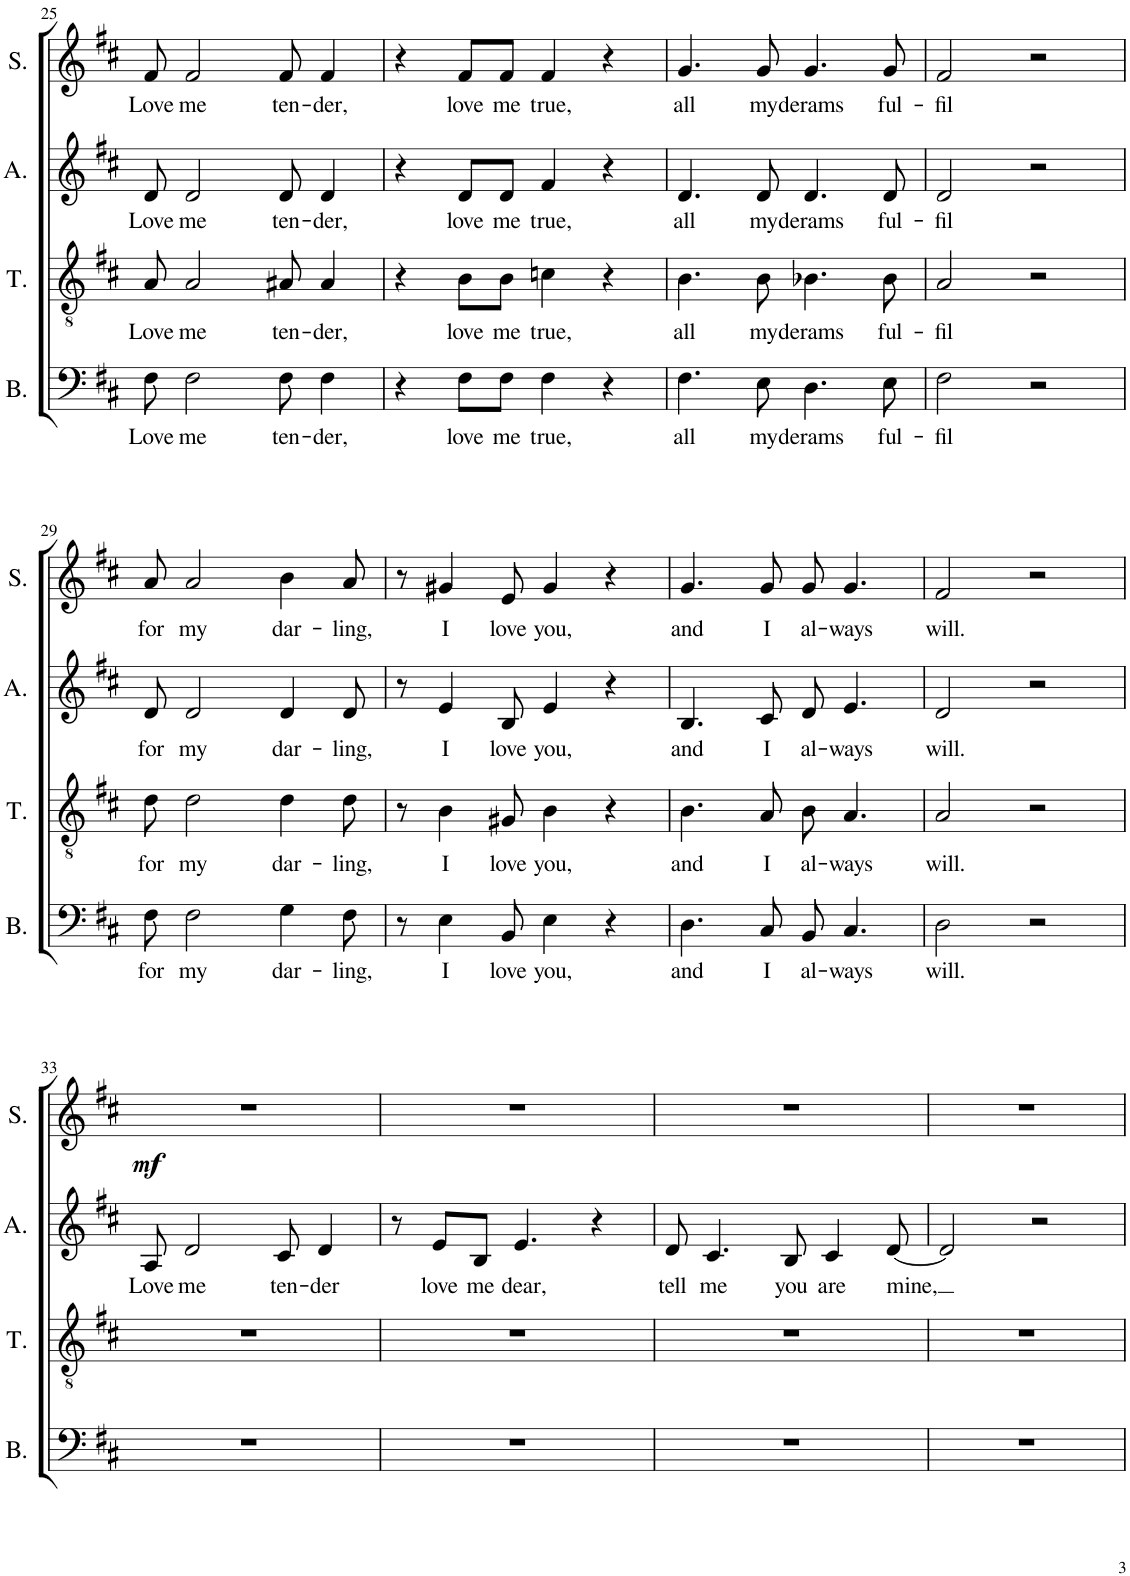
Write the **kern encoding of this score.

**kern	**text	**kern	**text	**kern	**text	**dynam	**kern	**text
*part4	*part4	*part3	*part3	*part2	*part2	*part2	*part1	*part1
*staff4	*staff4	*staff3	*staff3	*staff2	*staff2	*staff2	*staff1	*staff1
*I"Bass	*	*I"Tenor	*	*I"Alto	*	*	*I"Soprano	*
*I'B.	*	*I'T.	*	*I'A.	*	*	*I'S.	*
!!LO:PB:g=z
*clefF4	*	*clefGv2	*	*clefG2	*	*	*clefG2	*
*k[f#c#]	*	*k[f#c#]	*	*k[f#c#]	*	*	*k[f#c#]	*
*M4/4	*	*M4/4	*	*M4/4	*	*	*M4/4	*
=25	=25	=25	=25	=25	=25	=25	=25	=25
!	!LO:LY:b	!	!LO:LY:b	!	!LO:LY:b	!	!	!LO:LY:b
8F#\	Love	8A/	Love	8d/	Love	.	8f#/	Love
!	!LO:LY:b	!	!LO:LY:b	!	!LO:LY:b	!	!	!LO:LY:b
2F#\	me	2A/	me	2d/	me	.	2f#/	me
!	!LO:LY:b	!	!LO:LY:b	!	!LO:LY:b	!	!	!LO:LY:b
8F#\	ten-	8A#X/	ten-	8d/	ten-	.	8f#/	ten-
!	!LO:LY:b	!	!LO:LY:b	!	!LO:LY:b	!	!	!LO:LY:b
4F#\	-der,	4A#/	-der,	4d/	-der,	.	4f#/	-der,
=26	=26	=26	=26	=26	=26	=26	=26	=26
4r	.	4r	.	4r	.	.	4r	.
!	!LO:LY:b	!	!LO:LY:b	!	!LO:LY:b	!	!	!LO:LY:b
8F#\L	love	8B\L	love	8d/L	love	.	8f#/L	love
!	!LO:LY:b	!	!LO:LY:b	!	!LO:LY:b	!	!	!LO:LY:b
8F#\J	me	8B\J	me	8d/J	me	.	8f#/J	me
!	!LO:LY:b	!	!LO:LY:b	!	!LO:LY:b	!	!	!LO:LY:b
4F#\	true,	4cn\	true,	4f#/	true,	.	4f#/	true,
4r	.	4r	.	4r	.	.	4r	.
=27	=27	=27	=27	=27	=27	=27	=27	=27
!	!LO:LY:b	!	!LO:LY:b	!	!LO:LY:b	!	!	!LO:LY:b
4.F#\	all	4.B\	all	4.d/	all	.	4.g/	all
!	!LO:LY:b	!	!LO:LY:b	!	!LO:LY:b	!	!	!LO:LY:b
8E\	my	8B\	my	8d/	my	.	8g/	my
!	!LO:LY:b	!	!LO:LY:b	!	!LO:LY:b	!	!	!LO:LY:b
4.D\	derams	4.B-X\	derams	4.d/	derams	.	4.g/	derams
!	!LO:LY:b	!	!LO:LY:b	!	!LO:LY:b	!	!	!LO:LY:b
8E\	ful-	8B-\	ful-	8d/	ful-	.	8g/	ful-
=28	=28	=28	=28	=28	=28	=28	=28	=28
!	!LO:LY:b	!	!LO:LY:b	!	!LO:LY:b	!	!	!LO:LY:b
2F#\	-fil	2A/	-fil	2d/	-fil	.	2f#/	-fil
2r	.	2r	.	2r	.	.	2r	.
!!LO:LB:g=z
=29	=29	=29	=29	=29	=29	=29	=29	=29
!	!LO:LY:b	!	!LO:LY:b	!	!LO:LY:b	!	!	!LO:LY:b
8F#\	for	8d\	for	8d/	for	.	8a/	for
!	!LO:LY:b	!	!LO:LY:b	!	!LO:LY:b	!	!	!LO:LY:b
2F#\	my	2d\	my	2d/	my	.	2a/	my
!	!LO:LY:b	!	!LO:LY:b	!	!LO:LY:b	!	!	!LO:LY:b
4G\	dar-	4d\	dar-	4d/	dar-	.	4b\	dar-
!	!LO:LY:b	!	!LO:LY:b	!	!LO:LY:b	!	!	!LO:LY:b
8F#\	-ling,	8d\	-ling,	8d/	-ling,	.	8a/	-ling,
=30	=30	=30	=30	=30	=30	=30	=30	=30
8r	.	8r	.	8r	.	.	8r	.
!	!LO:LY:b	!	!LO:LY:b	!	!LO:LY:b	!	!	!LO:LY:b
4E\	I	4B\	I	4e/	I	.	4g#X/	I
!	!LO:LY:b	!	!LO:LY:b	!	!LO:LY:b	!	!	!LO:LY:b
8BB/	love	8G#X/	love	8B/	love	.	8e/	love
!	!LO:LY:b	!	!LO:LY:b	!	!LO:LY:b	!	!	!LO:LY:b
4E\	you,	4B\	you,	4e/	you,	.	4g#/	you,
4r	.	4r	.	4r	.	.	4r	.
=31	=31	=31	=31	=31	=31	=31	=31	=31
!	!LO:LY:b	!	!LO:LY:b	!	!LO:LY:b	!	!	!LO:LY:b
4.D\	and	4.B\	and	4.B/	and	.	4.g/	and
!	!LO:LY:b	!	!LO:LY:b	!	!LO:LY:b	!	!	!LO:LY:b
8C#/	I	8A/	I	8c#/	I	.	8g/	I
!	!LO:LY:b	!	!LO:LY:b	!	!LO:LY:b	!	!	!LO:LY:b
8BB/	al-	8B\	al-	8d/	al-	.	8g/	al-
!	!LO:LY:b	!	!LO:LY:b	!	!LO:LY:b	!	!	!LO:LY:b
4.C#/	-ways	4.A/	-ways	4.e/	-ways	.	4.g/	-ways
=32	=32	=32	=32	=32	=32	=32	=32	=32
!	!LO:LY:b	!	!LO:LY:b	!	!LO:LY:b	!	!	!LO:LY:b
2D\	will.	2A/	will.	2d/	will.	.	2f#/	will.
2r	.	2r	.	2r	.	.	2r	.
!!LO:LB:g=z
=33	=33	=33	=33	=33	=33	=33	=33	=33
!	!	!	!	!	!LO:LY:b	!LO:DY:a	!	!
1r	.	1r	.	8A/	Love	mf	1r	.
!	!	!	!	!	!LO:LY:b	!	!	!
.	.	.	.	2d/	me	.	.	.
!	!	!	!	!	!LO:LY:b	!	!	!
.	.	.	.	8c#/	ten-	.	.	.
!	!	!	!	!	!LO:LY:b	!	!	!
.	.	.	.	4d/	-der	.	.	.
=34	=34	=34	=34	=34	=34	=34	=34	=34
1r	.	1r	.	8r	.	.	1r	.
!	!	!	!	!	!LO:LY:b	!	!	!
.	.	.	.	8e/L	love	.	.	.
!	!	!	!	!	!LO:LY:b	!	!	!
.	.	.	.	8B/J	me	.	.	.
!	!	!	!	!	!LO:LY:b	!	!	!
.	.	.	.	4.e/	dear,	.	.	.
.	.	.	.	4r	.	.	.	.
=35	=35	=35	=35	=35	=35	=35	=35	=35
!	!	!	!	!	!LO:LY:b	!	!	!
1r	.	1r	.	8d/	tell	.	1r	.
!	!	!	!	!	!LO:LY:b	!	!	!
.	.	.	.	4.c#/	me	.	.	.
!	!	!	!	!	!LO:LY:b	!	!	!
.	.	.	.	8B/	you	.	.	.
!	!	!	!	!	!LO:LY:b	!	!	!
.	.	.	.	4c#/	are	.	.	.
!	!	!	!	!	!LO:LY:b	!	!	!
.	.	.	.	[8d/	mine,	.	.	.
=36	=36	=36	=36	=36	=36	=36	=36	=36
1r	.	1r	.	2d/]	.	.	1r	.
.	.	.	.	2r	.	.	.	.
=	=	=	=	=	=	=	=	=
*-	*-	*-	*-	*-	*-	*-	*-	*-
